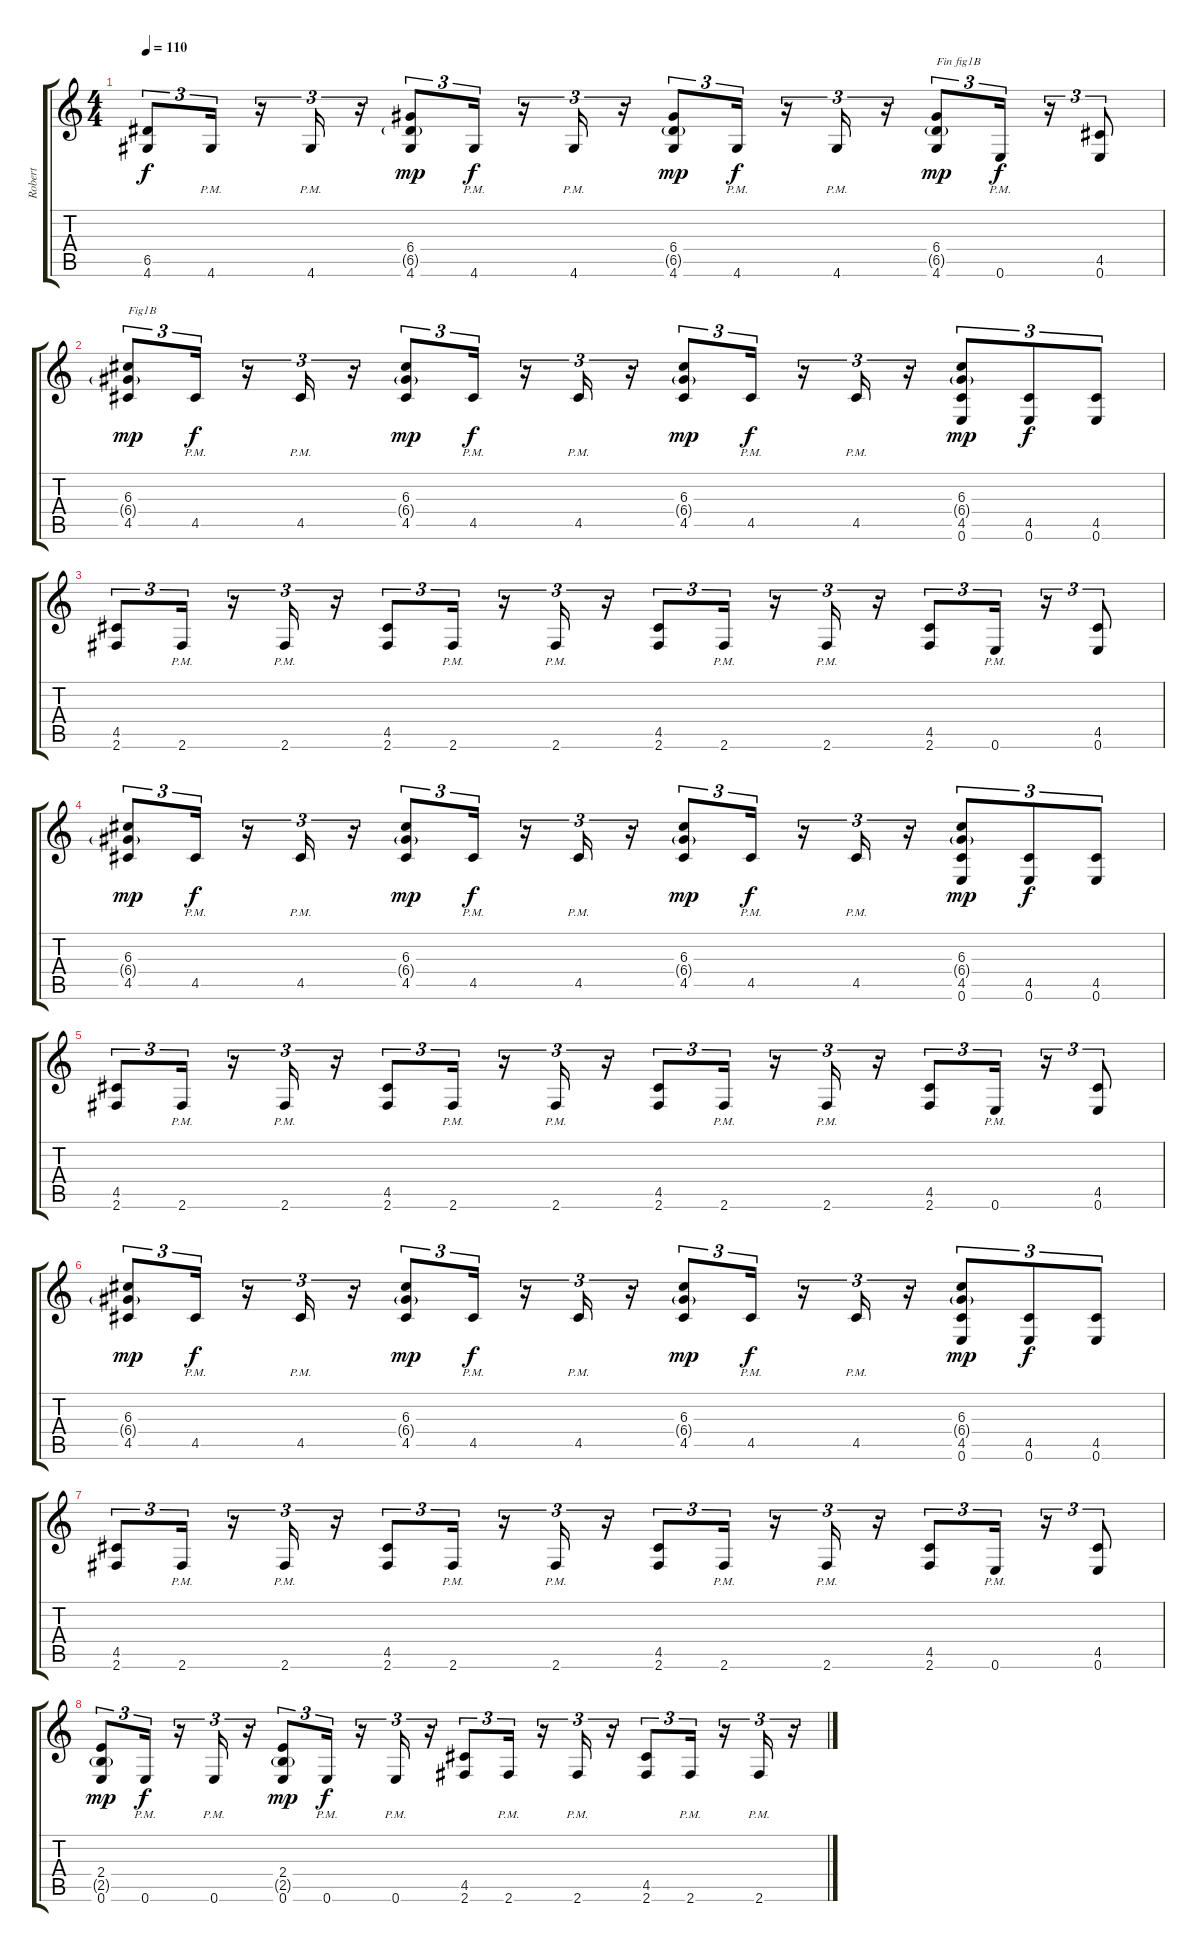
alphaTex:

\track ("Robert" "Robert") {instrument electricguitarclean}
\staff {score tabs}
\tuning (E4 B3 G3 D3 A2 E2) {hide}
\ts (4 4)
\tempo 110
\clef g2
\ks c
(6.5 4.6).8{tu (3 2) dy f} 4.6{pm}.16{tu (3 2)} r.16{tu (3 2)} 4.6{pm}.16{tu (3 2)} r.16{tu (3 2)} (6.4 6.5{g} 4.6).8{tu (3 2) dy mp} 4.6{pm}.16{tu (3 2) dy f} r.16{tu (3 2)} 4.6{pm}.16{tu (3 2)} r.16{tu (3 2)} (6.4 6.5{g} 4.6).8{tu (3 2) dy mp} 4.6{pm}.16{tu (3 2) dy f} r.16{tu (3 2)} 4.6{pm}.16{tu (3 2)} r.16{tu (3 2)} (6.4 6.5{g} 4.6).8{tu (3 2) txt "Fin fig1B" dy mp} 0.6{pm}.16{tu (3 2) dy f} r.16{tu (3 2)} (4.5 0.6).8{tu (3 2)} |
(6.3 6.4{g} 4.5).8{tu (3 2) txt "Fig1B" dy mp} 4.5{pm}.16{tu (3 2) dy f} r.16{tu (3 2)} 4.5{pm}.16{tu (3 2)} r.16{tu (3 2)} (6.3 6.4{g} 4.5).8{tu (3 2) dy mp} 4.5{pm}.16{tu (3 2) dy f} r.16{tu (3 2)} 4.5{pm}.16{tu (3 2)} r.16{tu (3 2)} (6.3 6.4{g} 4.5).8{tu (3 2) dy mp} 4.5{pm}.16{tu (3 2) dy f} r.16{tu (3 2)} 4.5{pm}.16{tu (3 2)} r.16{tu (3 2)} (6.3 6.4{g} 4.5 0.6).8{tu (3 2) dy mp} (4.5 0.6).8{tu (3 2) dy f} (4.5 0.6).8{tu (3 2)} |
(4.5 2.6).8{tu (3 2)} 2.6{pm}.16{tu (3 2)} r.16{tu (3 2)} 2.6{pm}.16{tu (3 2)} r.16{tu (3 2)} (4.5 2.6).8{tu (3 2)} 2.6{pm}.16{tu (3 2)} r.16{tu (3 2)} 2.6{pm}.16{tu (3 2)} r.16{tu (3 2)} (4.5 2.6).8{tu (3 2)} 2.6{pm}.16{tu (3 2)} r.16{tu (3 2)} 2.6{pm}.16{tu (3 2)} r.16{tu (3 2)} (4.5 2.6).8{tu (3 2)} 0.6{pm}.16{tu (3 2)} r.16{tu (3 2)} (4.5 0.6).8{tu (3 2)} |
(6.3 6.4{g} 4.5).8{tu (3 2) dy mp} 4.5{pm}.16{tu (3 2) dy f} r.16{tu (3 2)} 4.5{pm}.16{tu (3 2)} r.16{tu (3 2)} (6.3 6.4{g} 4.5).8{tu (3 2) dy mp} 4.5{pm}.16{tu (3 2) dy f} r.16{tu (3 2)} 4.5{pm}.16{tu (3 2)} r.16{tu (3 2)} (6.3 6.4{g} 4.5).8{tu (3 2) dy mp} 4.5{pm}.16{tu (3 2) dy f} r.16{tu (3 2)} 4.5{pm}.16{tu (3 2)} r.16{tu (3 2)} (6.3 6.4{g} 4.5 0.6).8{tu (3 2) dy mp} (4.5 0.6).8{tu (3 2) dy f} (4.5 0.6).8{tu (3 2)} |
(4.5 2.6).8{tu (3 2)} 2.6{pm}.16{tu (3 2)} r.16{tu (3 2)} 2.6{pm}.16{tu (3 2)} r.16{tu (3 2)} (4.5 2.6).8{tu (3 2)} 2.6{pm}.16{tu (3 2)} r.16{tu (3 2)} 2.6{pm}.16{tu (3 2)} r.16{tu (3 2)} (4.5 2.6).8{tu (3 2)} 2.6{pm}.16{tu (3 2)} r.16{tu (3 2)} 2.6{pm}.16{tu (3 2)} r.16{tu (3 2)} (4.5 2.6).8{tu (3 2)} 0.6{pm}.16{tu (3 2)} r.16{tu (3 2)} (4.5 0.6).8{tu (3 2)} |
(6.3 6.4{g} 4.5).8{tu (3 2) dy mp} 4.5{pm}.16{tu (3 2) dy f} r.16{tu (3 2)} 4.5{pm}.16{tu (3 2)} r.16{tu (3 2)} (6.3 6.4{g} 4.5).8{tu (3 2) dy mp} 4.5{pm}.16{tu (3 2) dy f} r.16{tu (3 2)} 4.5{pm}.16{tu (3 2)} r.16{tu (3 2)} (6.3 6.4{g} 4.5).8{tu (3 2) dy mp} 4.5{pm}.16{tu (3 2) dy f} r.16{tu (3 2)} 4.5{pm}.16{tu (3 2)} r.16{tu (3 2)} (6.3 6.4{g} 4.5 0.6).8{tu (3 2) dy mp} (4.5 0.6).8{tu (3 2) dy f} (4.5 0.6).8{tu (3 2)} |
(4.5 2.6).8{tu (3 2)} 2.6{pm}.16{tu (3 2)} r.16{tu (3 2)} 2.6{pm}.16{tu (3 2)} r.16{tu (3 2)} (4.5 2.6).8{tu (3 2)} 2.6{pm}.16{tu (3 2)} r.16{tu (3 2)} 2.6{pm}.16{tu (3 2)} r.16{tu (3 2)} (4.5 2.6).8{tu (3 2)} 2.6{pm}.16{tu (3 2)} r.16{tu (3 2)} 2.6{pm}.16{tu (3 2)} r.16{tu (3 2)} (4.5 2.6).8{tu (3 2)} 0.6{pm}.16{tu (3 2)} r.16{tu (3 2)} (4.5 0.6).8{tu (3 2)} |
(2.4 2.5{g} 0.6).8{tu (3 2) dy mp} 0.6{pm}.16{tu (3 2) dy f} r.16{tu (3 2)} 0.6{pm}.16{tu (3 2)} r.16{tu (3 2)} (2.4 2.5{g} 0.6).8{tu (3 2) dy mp} 0.6{pm}.16{tu (3 2) dy f} r.16{tu (3 2)} 0.6{pm}.16{tu (3 2)} r.16{tu (3 2)} (4.5 2.6).8{tu (3 2)} 2.6{pm}.16{tu (3 2)} r.16{tu (3 2)} 2.6{pm}.16{tu (3 2)} r.16{tu (3 2)} (4.5 2.6).8{tu (3 2)} 2.6{pm}.16{tu (3 2)} r.16{tu (3 2)} 2.6{pm}.16{tu (3 2)} r.16{tu (3 2)}
